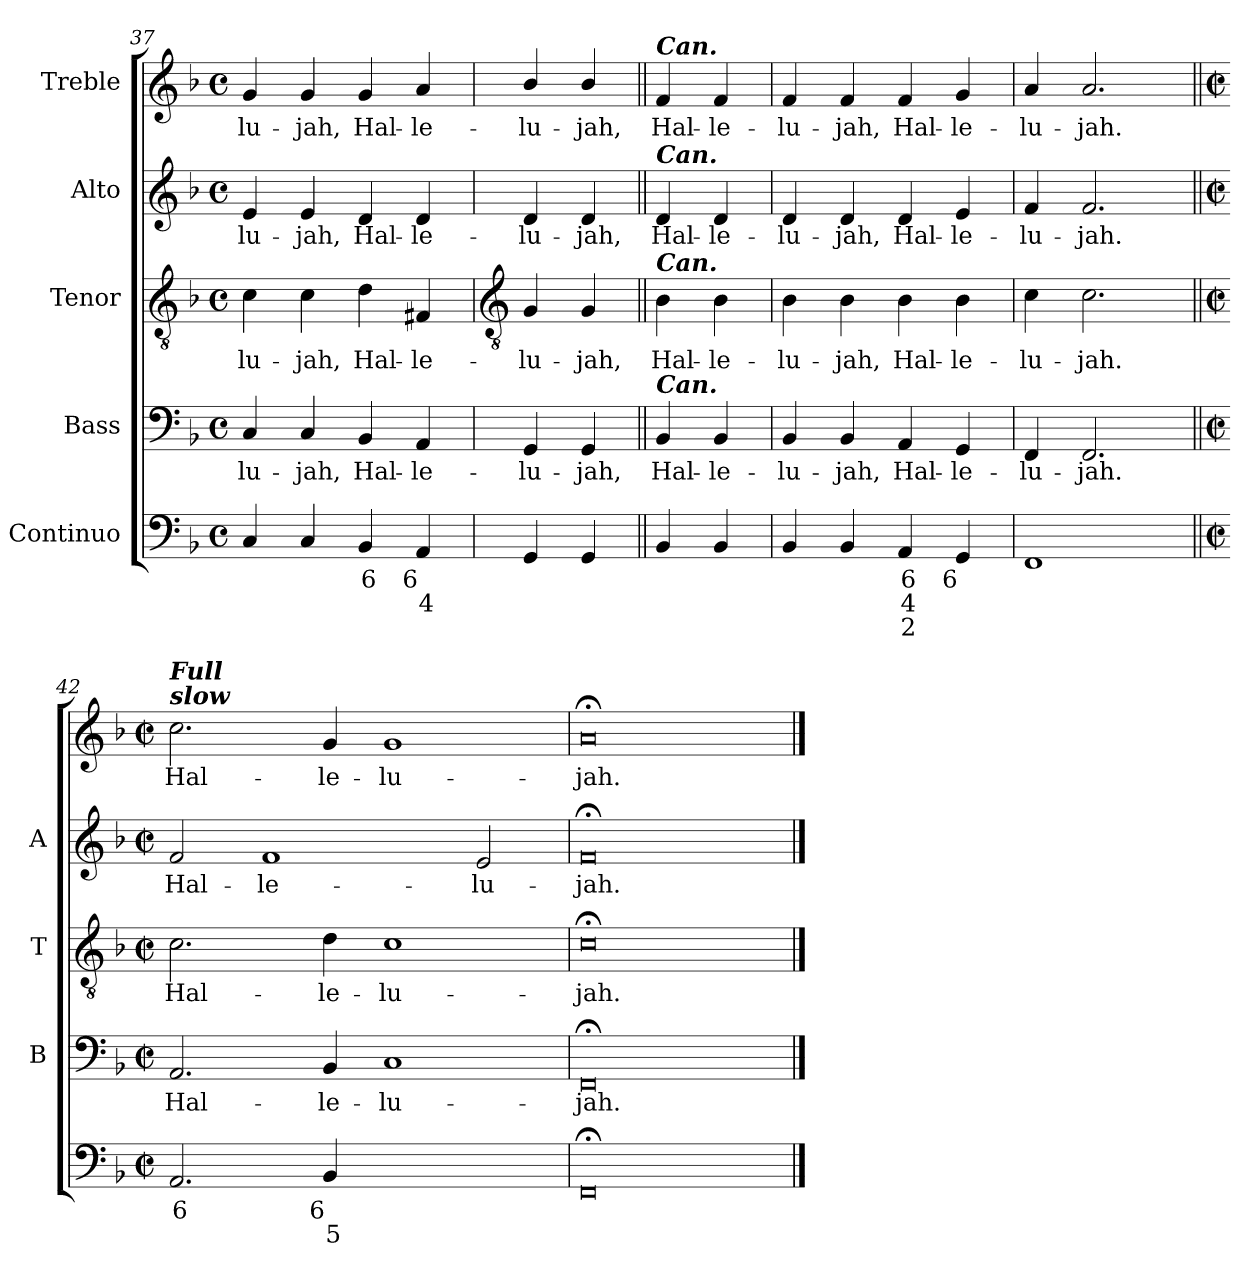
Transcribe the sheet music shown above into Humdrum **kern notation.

**kern	**text	**text	**text	**kern	**text	**kern	**text	**kern	**text	**kern	**text
*part5	*part5	*part5	*part5	*part4	*part4	*part3	*part3	*part2	*part2	*part1	*part1
*staff5	*staff5	*staff5	*staff5	*staff4	*staff4	*staff3	*staff3	*staff2	*staff2	*staff1	*staff1
*I"Continuo	*	*	*	*I"Bass	*	*I"Tenor	*	*I"Alto	*	*I"Treble	*
*	*	*	*	*I'B	*	*I'T	*	*I'A	*	*	*
*clefF4	*	*	*	*clefF4	*	*clefGv2	*	*clefG2	*	*clefG2	*
*k[b-]	*	*	*	*k[b-]	*	*k[b-]	*	*k[b-]	*	*k[b-]	*
*F:	*	*	*	*F:	*	*F:	*	*F:	*	*F:	*
*M4/4	*	*	*	*M4/4	*	*M4/4	*	*M4/4	*	*M4/4	*
*met(c)	*	*	*	*met(c)	*	*met(c)	*	*met(c)	*	*met(c)	*
=37	=37	=37	=37	=37	=37	=37	=37	=37	=37	=37	=37
!	!	!	!	!	!LO:LY:b	!	!LO:LY:b	!	!LO:LY:b	!	!LO:LY:b
4C	.	.	.	4C	-lu-	4c	-lu-	4e	-lu-	4g	-lu-
!	!	!	!	!	!LO:LY:b	!	!LO:LY:b	!	!LO:LY:b	!	!LO:LY:b
4C	.	.	.	4C	-jah,	4c	-jah,	4e	-jah,	4g	-jah,
!	!LO:LY:b	!	!	!	!LO:LY:b	!	!LO:LY:b	!	!LO:LY:b	!	!LO:LY:b
4BB-	6	.	.	4BB-	Hal-	4d	Hal-	4d	Hal-	4g	Hal-
!	!LO:LY:b	!LO:LY:b	!	!	!LO:LY:b	!	!LO:LY:b	!	!LO:LY:b	!	!LO:LY:b
4AA	6	4	.	4AA	-le-	4F#X	-le-	4d	-le-	4a	-le-
!!LO:LB:g=z
=38	=38	=38	=38	=38	=38	=38	=38	=38	=38	=38	=38
*	*	*	*	*	*	*clefGv2	*	*	*	*	*
!	!	!	!	!	!LO:LY:b	!	!LO:LY:b	!	!LO:LY:b	!	!LO:LY:b
4GG	.	.	.	4GG	-lu-	4G	-lu-	4d	-lu-	4b-/	-lu-
!	!	!	!	!	!LO:LY:b	!	!LO:LY:b	!	!LO:LY:b	!	!LO:LY:b
4GG	.	.	.	4GG	-jah,	4G	-jah,	4d	-jah,	4b-/	-jah,
=39||	=39||	=39||	=39||	=39||	=39||	=39||	=39||	=39||	=39||	=39||	=39||
!	!	!	!	!	!	!	!	!	!	!LO:TX:a:Bi:t=Can.	!
!	!	!	!	!	!	!	!	!LO:TX:a:Bi:t=Can.	!	!	!
!	!	!	!	!	!	!LO:TX:a:Bi:t=Can.	!	!	!	!	!
!	!	!	!	!LO:TX:a:Bi:t=Can.	!	!	!	!	!	!	!
!	!	!	!	!	!LO:LY:b	!	!LO:LY:b	!	!LO:LY:b	!	!LO:LY:b
4BB-	.	.	.	4BB-	Hal-	4B-	Hal-	4d	Hal-	4f	Hal-
!	!	!	!	!	!LO:LY:b	!	!LO:LY:b	!	!LO:LY:b	!	!LO:LY:b
4BB-	.	.	.	4BB-	-le-	4B-	-le-	4d	-le-	4f	-le-
=40	=40	=40	=40	=40	=40	=40	=40	=40	=40	=40	=40
!	!	!	!	!	!LO:LY:b	!	!LO:LY:b	!	!LO:LY:b	!	!LO:LY:b
4BB-	.	.	.	4BB-	-lu-	4B-	-lu-	4d	-lu-	4f	-lu-
!	!	!	!	!	!LO:LY:b	!	!LO:LY:b	!	!LO:LY:b	!	!LO:LY:b
4BB-	.	.	.	4BB-	-jah,	4B-	-jah,	4d	-jah,	4f	-jah,
!	!LO:LY:b	!LO:LY:b	!LO:LY:b	!	!LO:LY:b	!	!LO:LY:b	!	!LO:LY:b	!	!LO:LY:b
4AA	6	4	2	4AA	Hal-	4B-	Hal-	4d	Hal-	4f	Hal-
!	!LO:LY:b	!	!	!	!LO:LY:b	!	!LO:LY:b	!	!LO:LY:b	!	!LO:LY:b
4GG	6	.	.	4GG	-le-	4B-	-le-	4e	-le-	4g	-le-
=41	=41	=41	=41	=41	=41	=41	=41	=41	=41	=41	=41
!	!	!	!	!	!LO:LY:b	!	!LO:LY:b	!	!LO:LY:b	!	!LO:LY:b
1FF	.	.	.	4FF	-lu-	4c	-lu-	4f	-lu-	4a	-lu-
!	!	!	!	!	!LO:LY:b	!	!LO:LY:b	!	!LO:LY:b	!	!LO:LY:b
.	.	.	.	2.FF	-jah.	2.c	-jah.	2.f	-jah.	2.a	-jah.
=42||	=42||	=42||	=42||	=42||	=42||	=42||	=42||	=42||	=42||	=42||	=42||
*M4/2	*	*	*	*M4/2	*	*M4/2	*	*M4/2	*	*M4/2	*
*met(c|)	*	*	*	*met(c|)	*	*met(c|)	*	*met(c|)	*	*met(c|)	*
!	!	!	!	!	!	!	!	!	!	!LO:TX:a:Bi:t=slow	!
!	!	!	!	!	!	!	!	!	!	!LO:TX:a:Bi:t=Full	!
!	!LO:LY:b	!	!	!	!LO:LY:b	!	!LO:LY:b	!	!LO:LY:b	!	!LO:LY:b
2.AA	6	.	.	2.AA	Hal-	2.c	Hal-	2f	Hal-	2.cc	Hal-
!	!	!	!	!	!	!	!	!	!LO:LY:b	!	!
.	.	.	.	.	.	.	.	1f	-le-	.	.
!	!LO:LY:b	!LO:LY:b	!	!	!LO:LY:b	!	!LO:LY:b	!	!	!	!LO:LY:b
4BB-	6	5	.	4BB-	-le-	4d	-le-	.	.	4g	-le-
!	!LO:LY:b	!	!	!	!LO:LY:b	!	!LO:LY:b	!	!	!	!LO:LY:b
[2Cyy	4	.	.	1C	-lu-	1c	-lu-	.	.	1g	-lu-
!	!LO:LY:b	!	!	!	!	!	!	!	!LO:LY:b	!	!
2Cyy]	3	.	.	.	.	.	.	2e	-lu-	.	.
=43	=43	=43	=43	=43	=43	=43	=43	=43	=43	=43	=43
!	!	!	!	!	!LO:LY:b	!	!LO:LY:b	!	!LO:LY:b	!	!LO:LY:b
0FF;<	.	.	.	0FF;<	-jah.	0c;<	-jah.	0f;<	-jah.	0a;<	-jah.
==	==	==	==	==	==	==	==	==	==	==	==
*-	*-	*-	*-	*-	*-	*-	*-	*-	*-	*-	*-
